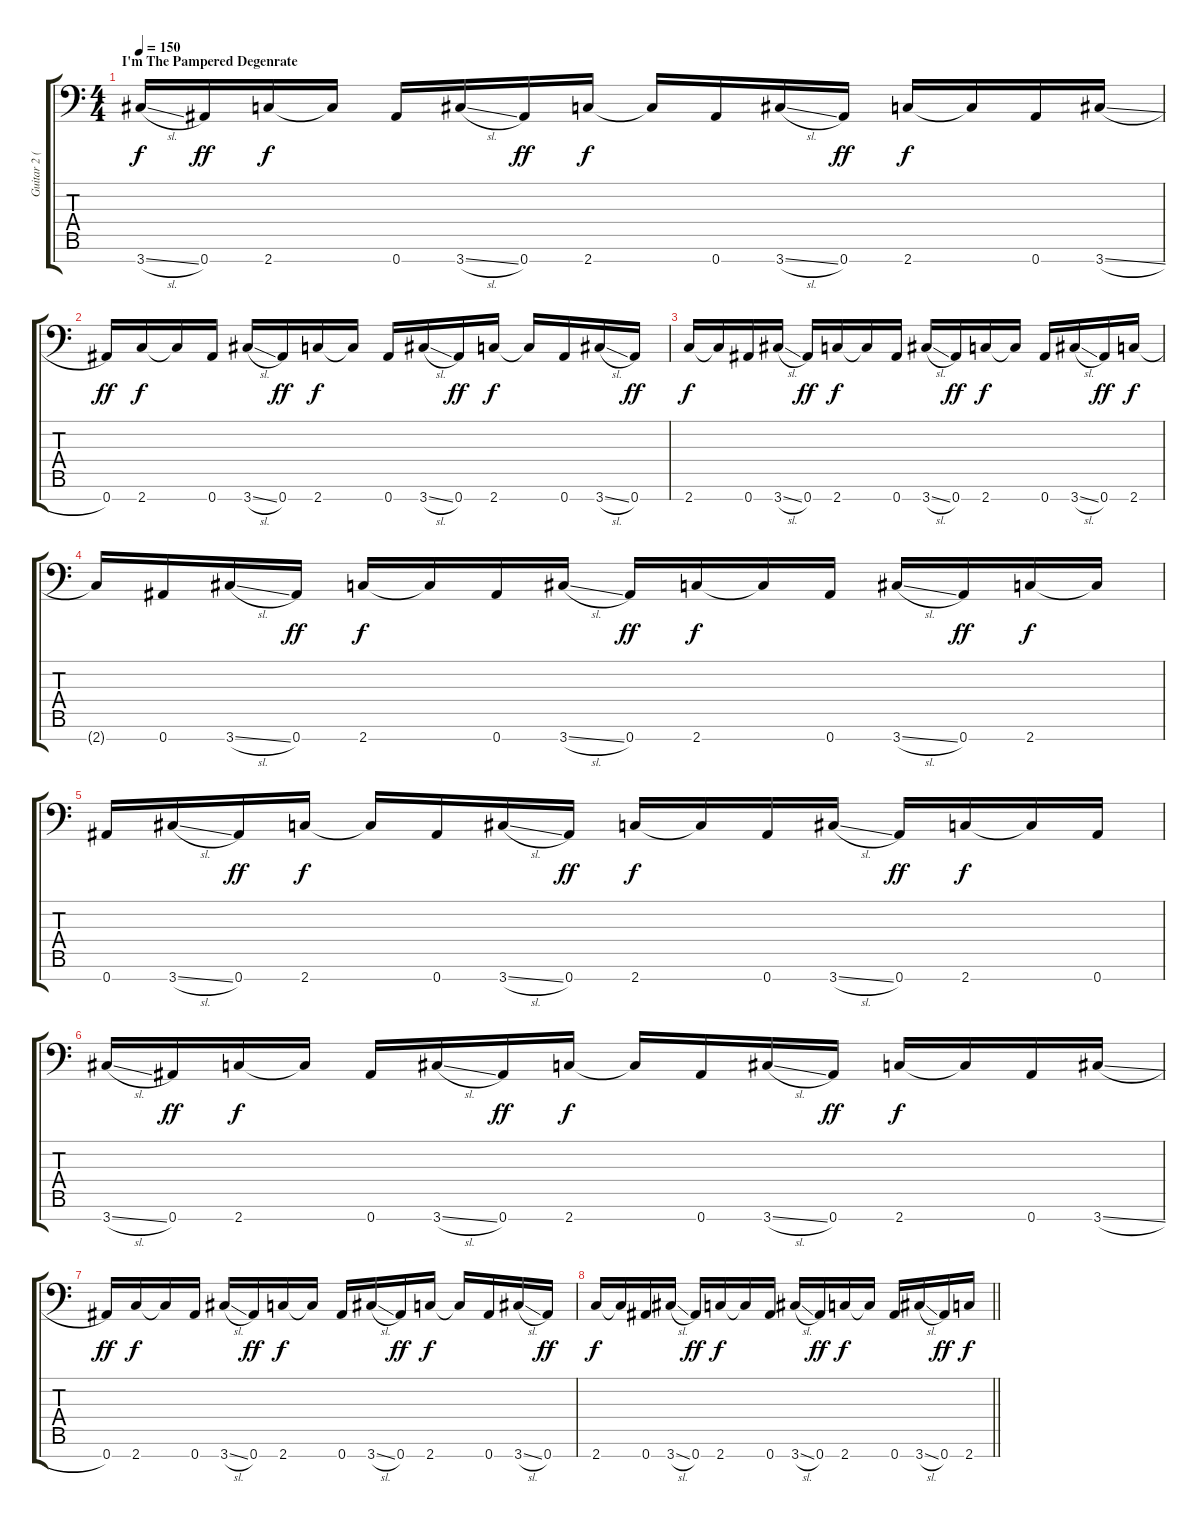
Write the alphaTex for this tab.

\track ("Guitar 2 (Marten Hagstrom)" "Guitar 2 (") {instrument overdrivenguitar}
\staff {score tabs}
\tuning (Eb4 Bb3 Gb3 Db3 Ab2 Eb2 Bb1) {hide}
\ts (4 4)
\section ("" "I'm The Pampered Degenrate")
\tempo 150
\clef f4
\ks c
3.7{sl}.16{dy f} 0.7.16{dy ff} 2.7.16{dy f} 2.7{t}.16 0.7.16 3.7{sl}.16 0.7.16{dy ff} 2.7.16{dy f} 2.7{t}.16 0.7.16 3.7{sl}.16 0.7.16{dy ff} 2.7.16{dy f} 2.7{t}.16 0.7.16 3.7{sl}.16 |
0.7.16{dy ff} 2.7.16{dy f} 2.7{t}.16 0.7.16 3.7{sl}.16 0.7.16{dy ff} 2.7.16{dy f} 2.7{t}.16 0.7.16 3.7{sl}.16 0.7.16{dy ff} 2.7.16{dy f} 2.7{t}.16 0.7.16 3.7{sl}.16 0.7.16{dy ff} |
2.7.16{dy f} 2.7{t}.16 0.7.16 3.7{sl}.16 0.7.16{dy ff} 2.7.16{dy f} 2.7{t}.16 0.7.16 3.7{sl}.16 0.7.16{dy ff} 2.7.16{dy f} 2.7{t}.16 0.7.16 3.7{sl}.16 0.7.16{dy ff} 2.7.16{dy f} |
2.7{t}.16 0.7.16 3.7{sl}.16 0.7.16{dy ff} 2.7.16{dy f} 2.7{t}.16 0.7.16 3.7{sl}.16 0.7.16{dy ff} 2.7.16{dy f} 2.7{t}.16 0.7.16 3.7{sl}.16 0.7.16{dy ff} 2.7.16{dy f} 2.7{t}.16 |
0.7.16 3.7{sl}.16 0.7.16{dy ff} 2.7.16{dy f} 2.7{t}.16 0.7.16 3.7{sl}.16 0.7.16{dy ff} 2.7.16{dy f} 2.7{t}.16 0.7.16 3.7{sl}.16 0.7.16{dy ff} 2.7.16{dy f} 2.7{t}.16 0.7.16 |
3.7{sl}.16 0.7.16{dy ff} 2.7.16{dy f} 2.7{t}.16 0.7.16 3.7{sl}.16 0.7.16{dy ff} 2.7.16{dy f} 2.7{t}.16 0.7.16 3.7{sl}.16 0.7.16{dy ff} 2.7.16{dy f} 2.7{t}.16 0.7.16 3.7{sl}.16 |
0.7.16{dy ff} 2.7.16{dy f} 2.7{t}.16 0.7.16 3.7{sl}.16 0.7.16{dy ff} 2.7.16{dy f} 2.7{t}.16 0.7.16 3.7{sl}.16 0.7.16{dy ff} 2.7.16{dy f} 2.7{t}.16 0.7.16 3.7{sl}.16 0.7.16{dy ff} |
\barLineRight lightlight
2.7.16{dy f} 2.7{t}.16 0.7.16 3.7{sl}.16 0.7.16{dy ff} 2.7.16{dy f} 2.7{t}.16 0.7.16 3.7{sl}.16 0.7.16{dy ff} 2.7.16{dy f} 2.7{t}.16 0.7.16 3.7{sl}.16 0.7.16{dy ff} 2.7.16{dy f}
